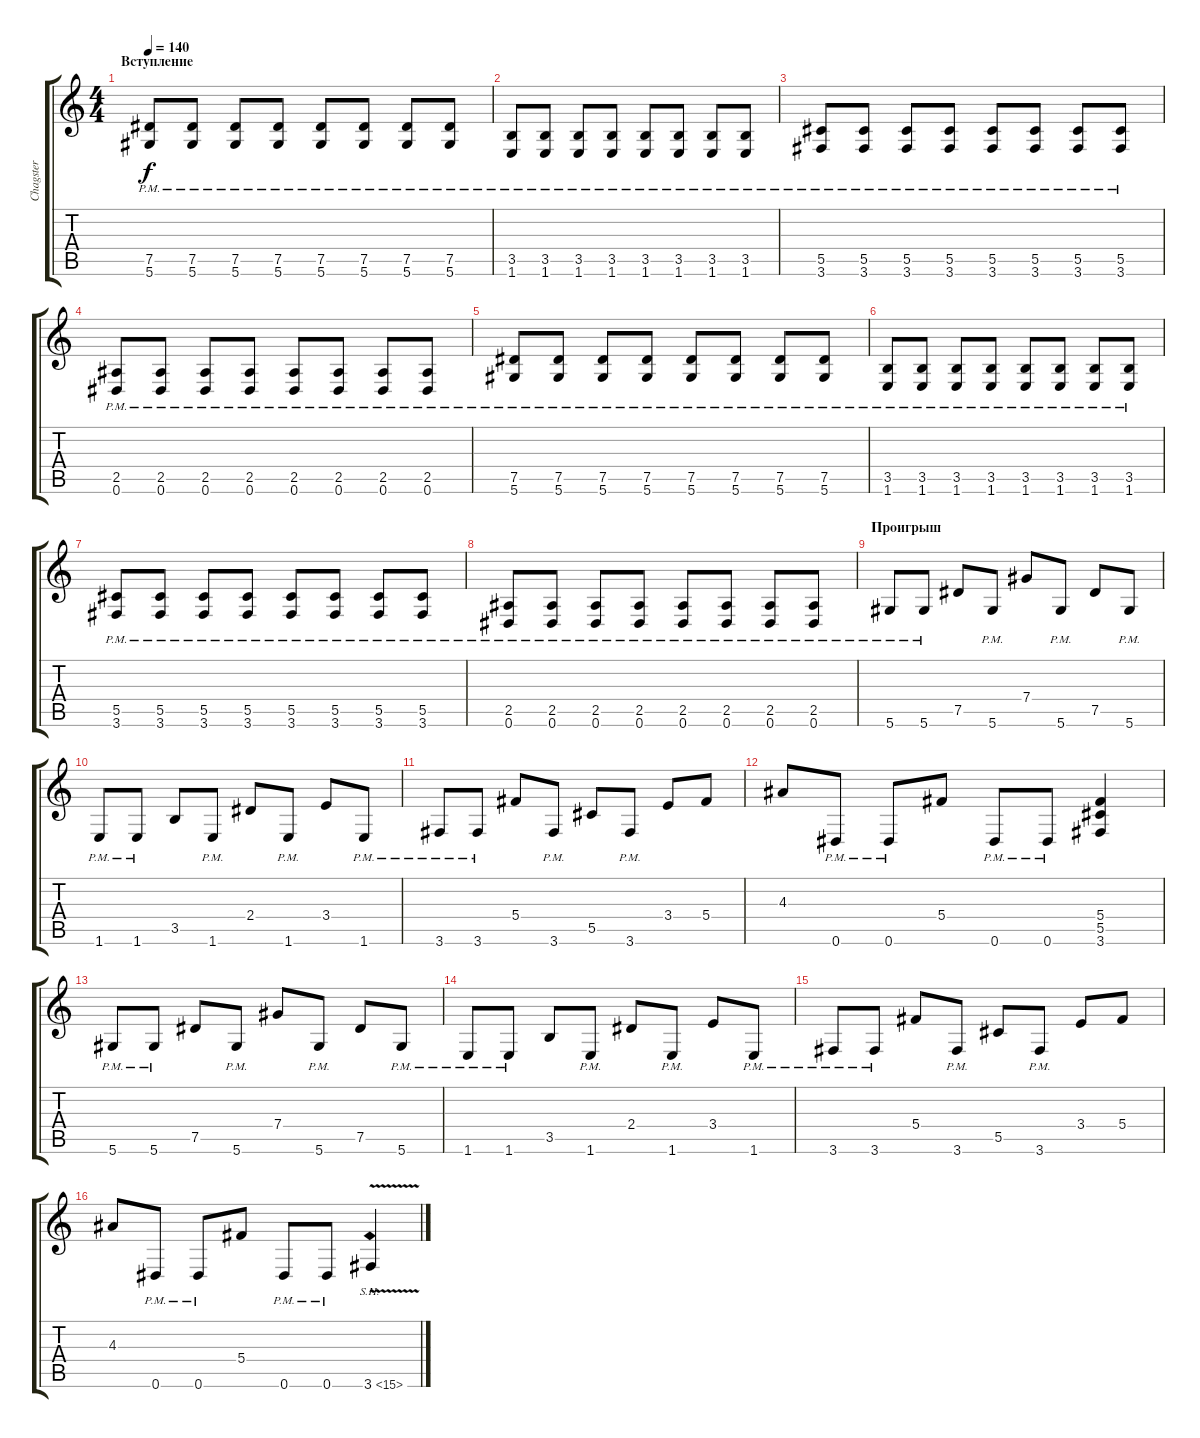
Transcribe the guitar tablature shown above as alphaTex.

\track ("Chagster" "Chagster") {instrument distortionguitar}
\staff {score tabs}
\tuning (Eb4 Bb3 Gb3 Db3 Ab2 Eb2) {hide}
\ts (4 4)
\section ("" "Вступление")
\tempo 140
\clef g2
\ks c
(7.5{pm} 5.6{pm}).8{dy f instrument distortionguitar} (7.5{pm} 5.6{pm}).8 (7.5{pm} 5.6{pm}).8 (7.5{pm} 5.6{pm}).8 (7.5{pm} 5.6{pm}).8 (7.5{pm} 5.6{pm}).8 (7.5{pm} 5.6{pm}).8 (7.5{pm} 5.6{pm}).8 |
(3.5{pm} 1.6{pm}).8 (3.5{pm} 1.6{pm}).8 (3.5{pm} 1.6{pm}).8 (3.5{pm} 1.6{pm}).8 (3.5{pm} 1.6{pm}).8 (3.5{pm} 1.6{pm}).8 (3.5{pm} 1.6{pm}).8 (3.5{pm} 1.6{pm}).8 |
(5.5{pm} 3.6{pm}).8 (5.5{pm} 3.6{pm}).8 (5.5{pm} 3.6{pm}).8 (5.5{pm} 3.6{pm}).8 (5.5{pm} 3.6{pm}).8 (5.5{pm} 3.6{pm}).8 (5.5{pm} 3.6{pm}).8 (5.5{pm} 3.6{pm}).8 |
(2.5{pm} 0.6{pm}).8 (2.5{pm} 0.6{pm}).8 (2.5{pm} 0.6{pm}).8 (2.5{pm} 0.6{pm}).8 (2.5{pm} 0.6{pm}).8 (2.5{pm} 0.6{pm}).8 (2.5{pm} 0.6{pm}).8 (2.5{pm} 0.6{pm}).8 |
(7.5{pm} 5.6{pm}).8 (7.5{pm} 5.6{pm}).8 (7.5{pm} 5.6{pm}).8 (7.5{pm} 5.6{pm}).8 (7.5{pm} 5.6{pm}).8 (7.5{pm} 5.6{pm}).8 (7.5{pm} 5.6{pm}).8 (7.5{pm} 5.6{pm}).8 |
(3.5{pm} 1.6{pm}).8 (3.5{pm} 1.6{pm}).8 (3.5{pm} 1.6{pm}).8 (3.5{pm} 1.6{pm}).8 (3.5{pm} 1.6{pm}).8 (3.5{pm} 1.6{pm}).8 (3.5{pm} 1.6{pm}).8 (3.5{pm} 1.6{pm}).8 |
(5.5{pm} 3.6{pm}).8 (5.5{pm} 3.6{pm}).8 (5.5{pm} 3.6{pm}).8 (5.5{pm} 3.6{pm}).8 (5.5{pm} 3.6{pm}).8 (5.5{pm} 3.6{pm}).8 (5.5{pm} 3.6{pm}).8 (5.5{pm} 3.6{pm}).8 |
(2.5{pm} 0.6{pm}).8 (2.5{pm} 0.6{pm}).8 (2.5{pm} 0.6{pm}).8 (2.5{pm} 0.6{pm}).8 (2.5{pm} 0.6{pm}).8 (2.5{pm} 0.6{pm}).8 (2.5{pm} 0.6{pm}).8 (2.5{pm} 0.6{pm}).8 |
\section ("" "Проигрыш")
5.6{pm}.8 5.6{pm}.8 7.5.8 5.6{pm}.8 7.4.8 5.6{pm}.8 7.5.8 5.6{pm}.8 |
1.6{pm}.8 1.6{pm}.8 3.5.8 1.6{pm}.8 2.4.8 1.6{pm}.8 3.4.8 1.6{pm}.8 |
3.6{pm}.8 3.6{pm}.8 5.4.8 3.6{pm}.8 5.5.8 3.6{pm}.8 3.4.8 5.4.8 |
4.3.8 0.6{pm}.8 0.6{pm}.8 5.4.8 0.6{pm}.8 0.6{pm}.8 (5.4 5.5 3.6).4 |
5.6{pm}.8 5.6{pm}.8 7.5.8 5.6{pm}.8 7.4.8 5.6{pm}.8 7.5.8 5.6{pm}.8 |
1.6{pm}.8 1.6{pm}.8 3.5.8 1.6{pm}.8 2.4.8 1.6{pm}.8 3.4.8 1.6{pm}.8 |
3.6{pm}.8 3.6{pm}.8 5.4.8 3.6{pm}.8 5.5.8 3.6{pm}.8 3.4.8 5.4.8 |
4.3.8 0.6{pm}.8 0.6{pm}.8 5.4.8 0.6{pm}.8 0.6{pm}.8 3.6{sh 12 v}.4
